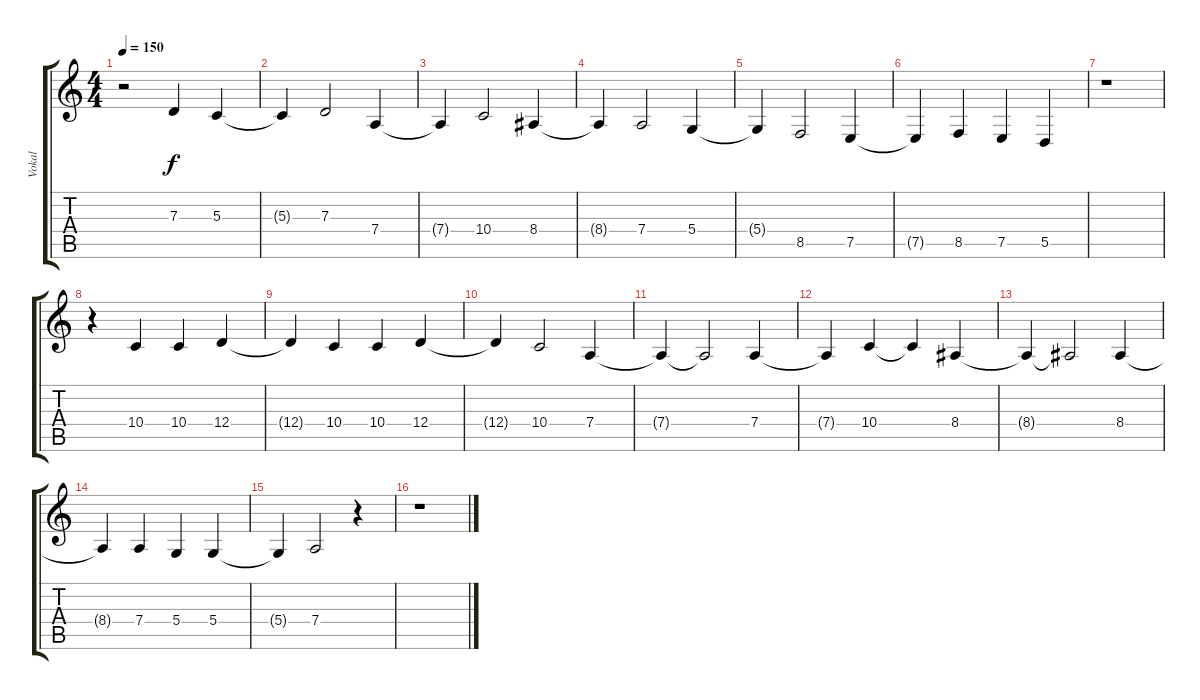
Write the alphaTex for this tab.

\track ("Vokal" "Vokal") {instrument fx4atmosphere}
\staff {score tabs}
\tuning (E4 B3 G3 D3 A2 E2) {hide}
\ts (4 4)
\tempo 150
\clef g2
\ks c
r.2{dy f} 7.3.4 5.3.4 |
5.3{t}.4 7.3.2 7.4.4 |
7.4{t}.4 10.4.2 8.4.4 |
8.4{t}.4 7.4.2 5.4.4 |
5.4{t}.4 8.5.2 7.5.4 |
7.5{t}.4 8.5.4 7.5.4 5.5.4 |
r.1 |
r.4 10.4.4 10.4.4 12.4.4 |
12.4{t}.4 10.4.4 10.4.4 12.4.4 |
12.4{t}.4 10.4.2 7.4.4 |
7.4{t}.4 7.4{t}.2 7.4.4 |
7.4{t}.4 10.4.4 10.4{t}.4 8.4.4 |
8.4{t}.4 8.4{t}.2 8.4.4 |
8.4{t}.4 7.4.4 5.4.4 5.4.4 |
5.4{t}.4 7.4.2 r.4 |
r.1
